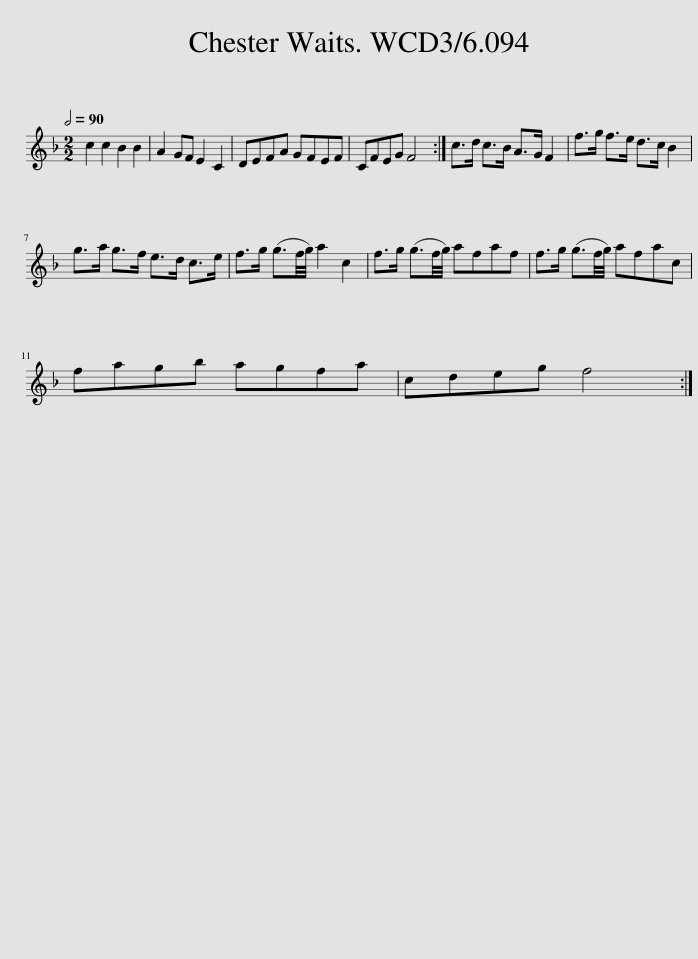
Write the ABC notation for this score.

X:1
L:1/8
Q:1/2=90
M:2/2
I:linebreak $
K:F
V:1 treble
V:1
 c2 c2 B2 B2 | A2 GF E2 C2 | DEFA GFEF | CFEG F4 :| c>d c>B A>G F2 | %5
 f>g f>e d>c B2 |$ g>a g>f e>d c>e | f>g (g3/2f/4g/4) a2 c2 | f>g (g3/2f/4g/4) afaf | f>g (g3/2f/4g/4) afac |$ %10
 fagb agfa | cdeg f4 :| %12
